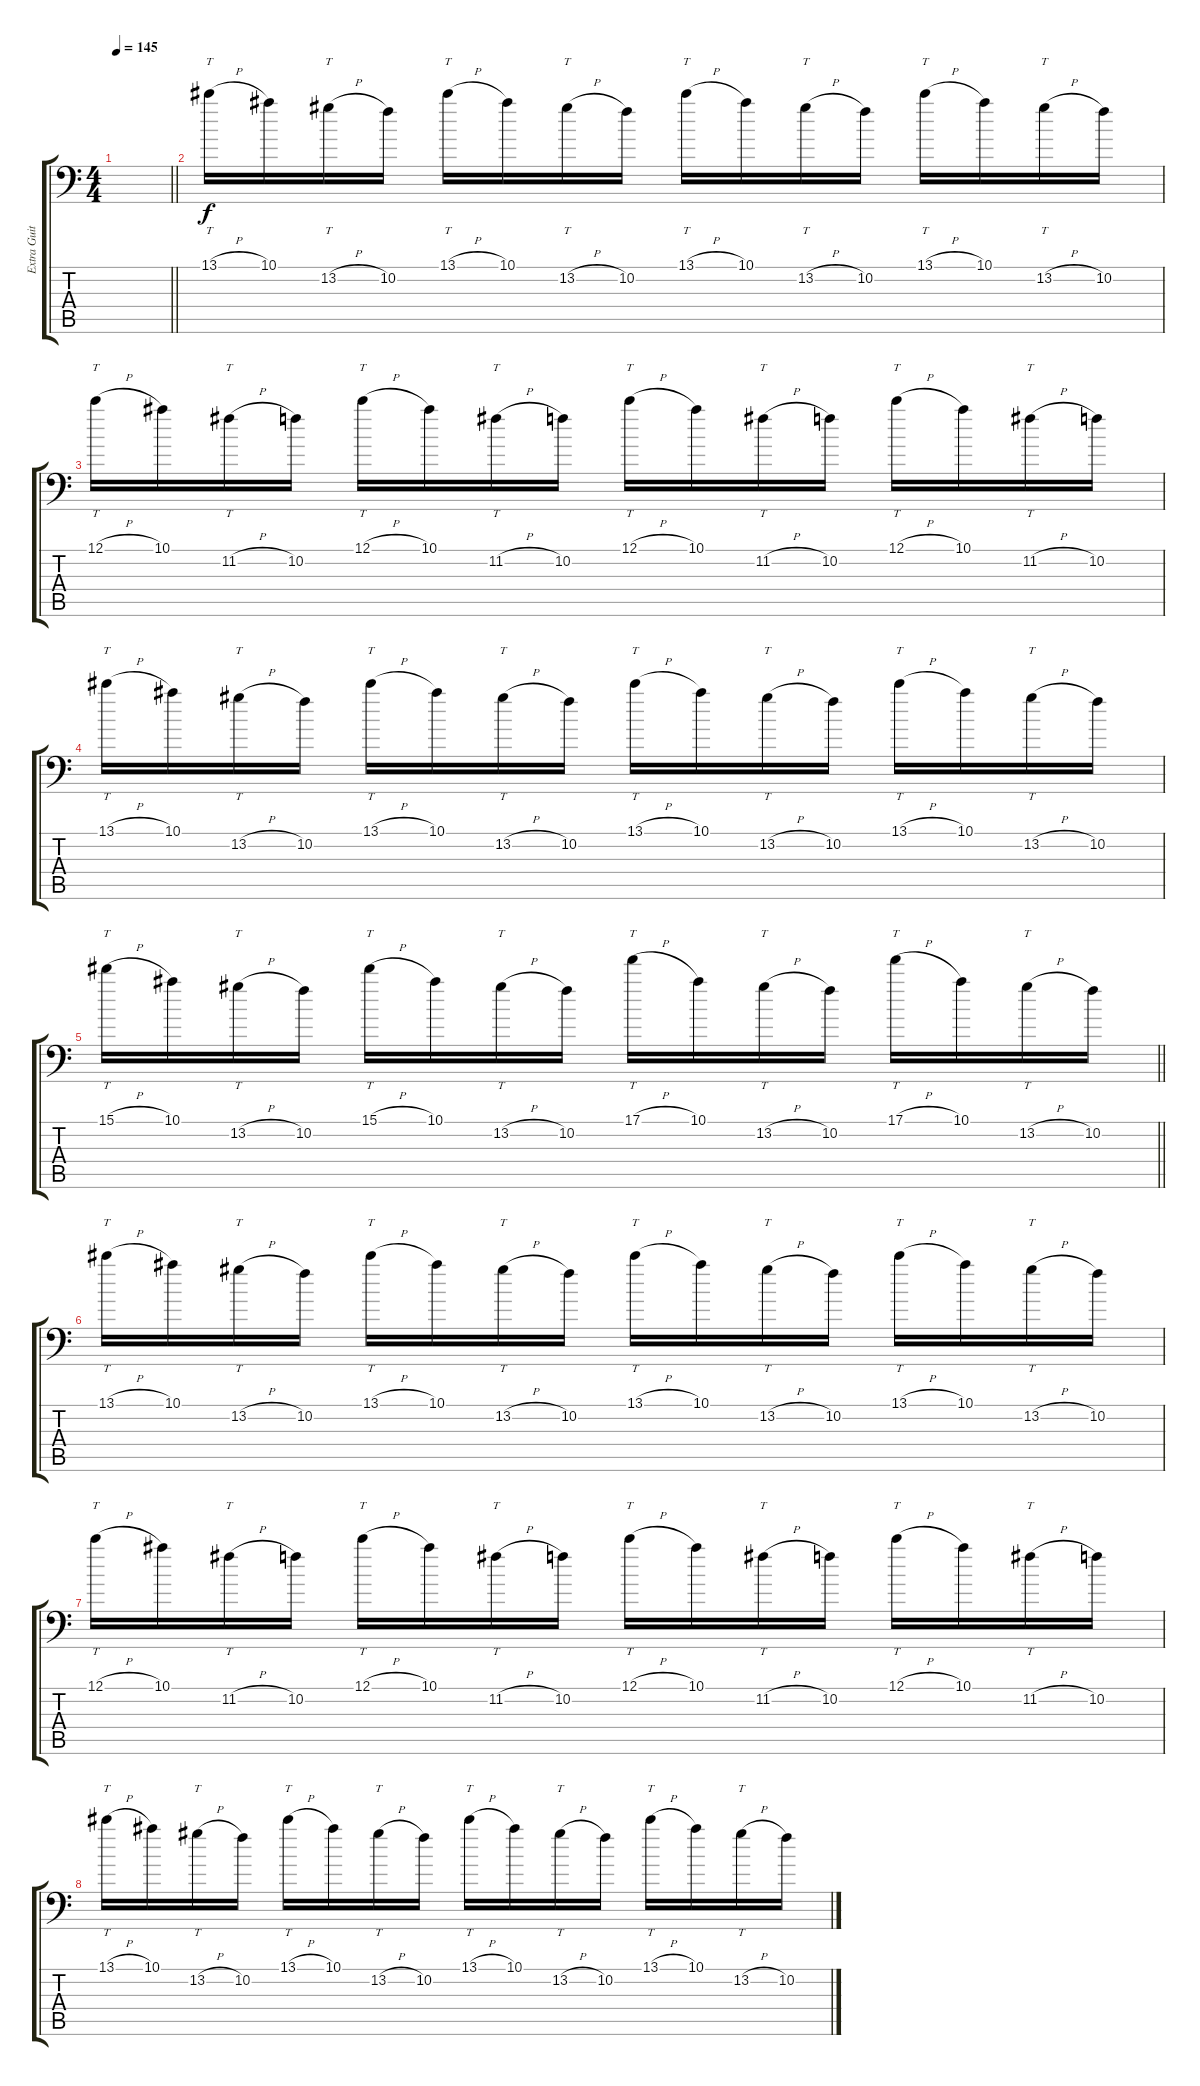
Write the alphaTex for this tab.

\track ("Extra Guitar 2" "Extra Guit") {instrument overdrivenguitar}
\staff {score tabs}
\tuning (C4 G3 Eb3 Bb2 F2 Bb1) {hide}
\ts (4 4)
\tempo 145
\clef f4
\barLineRight lightlight
\ks c
|
13.1{h}.16{tt} 10.1.16 13.2{h}.16{tt} 10.2.16 13.1{h}.16{tt} 10.1.16 13.2{h}.16{tt} 10.2.16 13.1{h}.16{tt} 10.1.16 13.2{h}.16{tt} 10.2.16 13.1{h}.16{tt} 10.1.16 13.2{h}.16{tt} 10.2.16 |
12.1{h}.16{tt} 10.1.16 11.2{h}.16{tt} 10.2.16 12.1{h}.16{tt} 10.1.16 11.2{h}.16{tt} 10.2.16 12.1{h}.16{tt} 10.1.16 11.2{h}.16{tt} 10.2.16 12.1{h}.16{tt} 10.1.16 11.2{h}.16{tt} 10.2.16 |
13.1{h}.16{tt} 10.1.16 13.2{h}.16{tt} 10.2.16 13.1{h}.16{tt} 10.1.16 13.2{h}.16{tt} 10.2.16 13.1{h}.16{tt} 10.1.16 13.2{h}.16{tt} 10.2.16 13.1{h}.16{tt} 10.1.16 13.2{h}.16{tt} 10.2.16 |
\barLineRight lightlight
15.1{h}.16{tt} 10.1.16 13.2{h}.16{tt} 10.2.16 15.1{h}.16{tt} 10.1.16 13.2{h}.16{tt} 10.2.16 17.1{h}.16{tt} 10.1.16 13.2{h}.16{tt} 10.2.16 17.1{h}.16{tt} 10.1.16 13.2{h}.16{tt} 10.2.16 |
13.1{h}.16{tt} 10.1.16 13.2{h}.16{tt} 10.2.16 13.1{h}.16{tt} 10.1.16 13.2{h}.16{tt} 10.2.16 13.1{h}.16{tt} 10.1.16 13.2{h}.16{tt} 10.2.16 13.1{h}.16{tt} 10.1.16 13.2{h}.16{tt} 10.2.16 |
12.1{h}.16{tt} 10.1.16 11.2{h}.16{tt} 10.2.16 12.1{h}.16{tt} 10.1.16 11.2{h}.16{tt} 10.2.16 12.1{h}.16{tt} 10.1.16 11.2{h}.16{tt} 10.2.16 12.1{h}.16{tt} 10.1.16 11.2{h}.16{tt} 10.2.16 |
13.1{h}.16{tt} 10.1.16 13.2{h}.16{tt} 10.2.16 13.1{h}.16{tt} 10.1.16 13.2{h}.16{tt} 10.2.16 13.1{h}.16{tt} 10.1.16 13.2{h}.16{tt} 10.2.16 13.1{h}.16{tt} 10.1.16 13.2{h}.16{tt} 10.2.16
